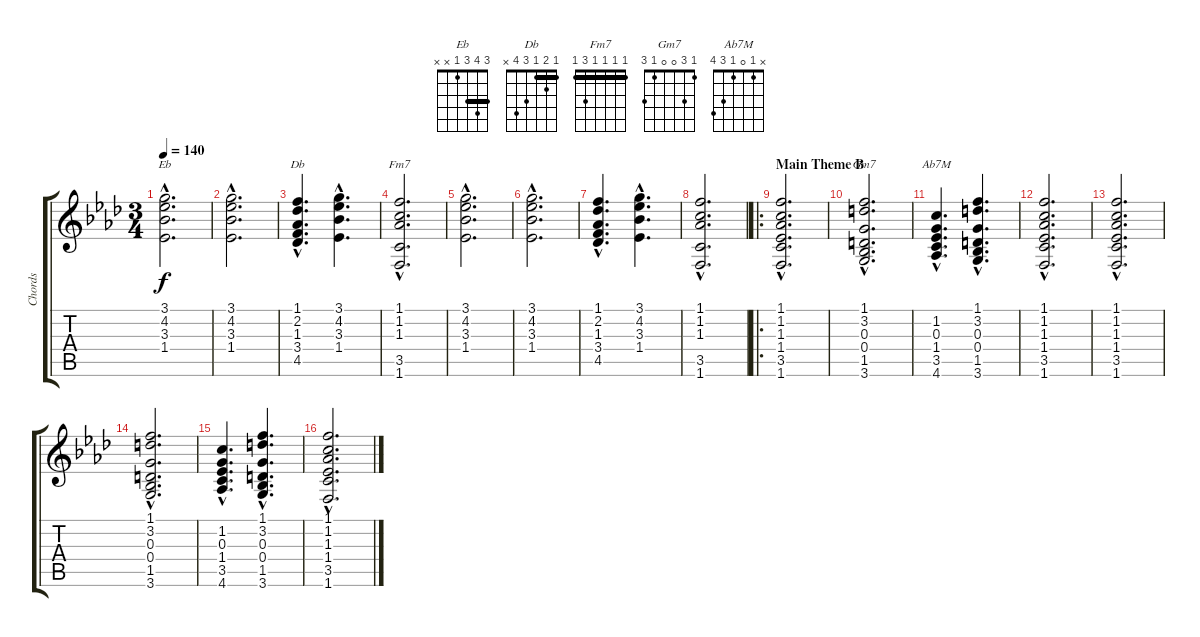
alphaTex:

\track ("Chords" "Chords") {instrument acousticguitarnylon}
\staff {score tabs}
\tuning (E4 B3 G3 D3 A2 E2) {hide}
\chord ("Eb" 3 4 3 1 x x) {barre 3}
\chord ("Db" 1 2 1 3 4 x) {barre 1}
\chord ("Fm7" 1 1 1 1 3 1) {barre 1}
\chord ("Gm7" 1 3 0 0 1 3)
\chord ("Ab7M" x 1 0 1 3 4)
\ts (3 4)
\tempo 140
\clef g2
\ks fminor
(3.1{hac} 4.2{hac} 3.3{hac} 1.4{hac}).2{d ch "Eb" dy f} |
(3.1{hac} 4.2{hac} 3.3{hac} 1.4{hac}).2{d} |
(1.1{hac} 2.2{hac} 1.3{hac} 3.4{hac} 4.5{hac}).4{d ch "Db"} (3.1{hac} 4.2{hac} 3.3{hac} 1.4{hac}).4{d} |
(1.1{hac} 1.2{hac} 1.3{hac} 3.5{hac} 1.6{hac}).2{d ch "Fm7"} |
(3.1{hac} 4.2{hac} 3.3{hac} 1.4{hac}).2{d} |
(3.1{hac} 4.2{hac} 3.3{hac} 1.4{hac}).2{d} |
(1.1{hac} 2.2{hac} 1.3{hac} 3.4{hac} 4.5{hac}).4{d} (3.1{hac} 4.2{hac} 3.3{hac} 1.4{hac}).4{d} |
(1.1{hac} 1.2{hac} 1.3{hac} 3.5{hac} 1.6{hac}).2{d} |
\ro
\section ("" "Main Theme B")
(1.1{hac} 1.2{hac} 1.3{hac} 1.4{hac} 3.5{hac} 1.6{hac}).2{d} |
(1.1{hac} 3.2{hac} 0.3{hac} 0.4{hac} 1.5{hac} 3.6{hac}).2{d ch "Gm7"} |
(1.2{hac} 0.3{hac} 1.4{hac} 3.5{hac} 4.6{hac}).4{d ch "Ab7M"} (1.1{hac} 3.2{hac} 0.3{hac} 0.4{hac} 1.5{hac} 3.6{hac}).4{d} |
(1.1{hac} 1.2{hac} 1.3{hac} 1.4{hac} 3.5{hac} 1.6{hac}).2{d} |
(1.1{hac} 1.2{hac} 1.3{hac} 1.4{hac} 3.5{hac} 1.6{hac}).2{d} |
(1.1{hac} 3.2{hac} 0.3{hac} 0.4{hac} 1.5{hac} 3.6{hac}).2{d} |
(1.2{hac} 0.3{hac} 1.4{hac} 3.5{hac} 4.6{hac}).4{d} (1.1{hac} 3.2{hac} 0.3{hac} 0.4{hac} 1.5{hac} 3.6{hac}).4{d} |
(1.1{hac} 1.2{hac} 1.3{hac} 1.4{hac} 3.5{hac} 1.6{hac}).2{d}
